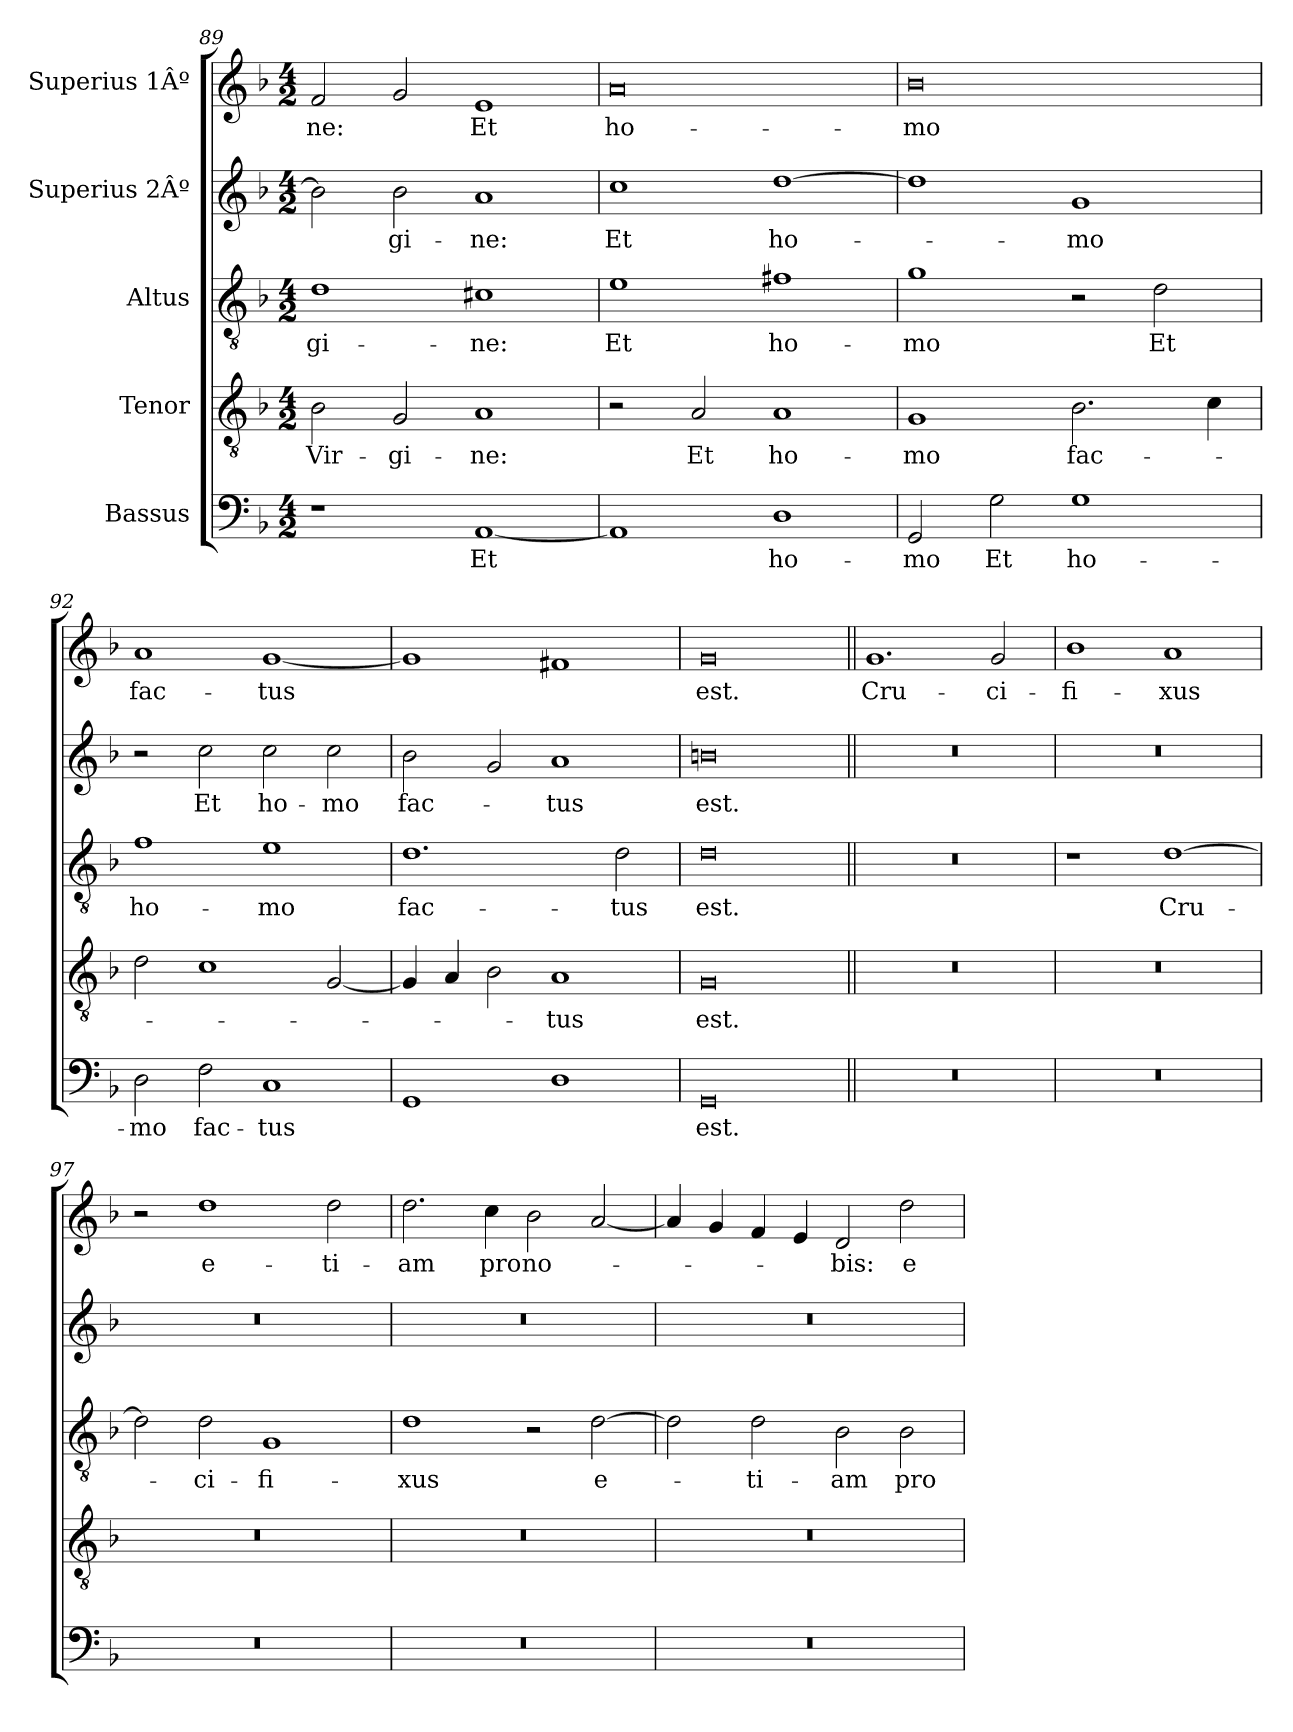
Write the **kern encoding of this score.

**kern	**text	**kern	**text	**kern	**text	**kern	**text	**kern	**text
*part5	*part5	*part4	*part4	*part3	*part3	*part2	*part2	*part1	*part1
*staff5	*staff5	*staff4	*staff4	*staff3	*staff3	*staff2	*staff2	*staff1	*staff1
*I"Bassus	*	*I"Tenor	*	*I"Altus	*	*I"Superius 2Âº	*	*I"Superius 1Âº	*
*clefF4	*	*clefGv2	*	*clefGv2	*	*clefG2	*	*clefG2	*
*k[b-]	*	*k[b-]	*	*k[b-]	*	*k[b-]	*	*k[b-]	*
*M4/2	*	*M4/2	*	*M4/2	*	*M4/2	*	*M4/2	*
=89	=89	=89	=89	=89	=89	=89	=89	=89	=89
1r	.	2B-\	Vir-	1d\	-gi-	2b-\]	.	2f/	-ne:
.	.	2G/	-gi-	.	.	2b-\	-gi-	2g/	.
[1AA/	Et	1A/	-ne:	1c#X\	-ne:	1a/	-ne:	1e/	Et
=90	=90	=90	=90	=90	=90	=90	=90	=90	=90
1AA/]	.	2r	.	1e\	Et	1cc\	Et	0a/	ho-
.	.	2A/	Et	.	.	.	.	.	.
1D\	ho-	1A/	ho-	1f#X\	ho-	[1dd\	ho-	.	.
=91	=91	=91	=91	=91	=91	=91	=91	=91	=91
2GG/	-mo	1G/	-mo	1g\	-mo	1dd\]	.	0b-\	-mo
2G\	Et	.	.	.	.	.	.	.	.
1G\	ho-	2.B-\	fac-	2r	.	1g/	-mo	.	.
.	.	.	.	2d\	Et	.	.	.	.
.	.	4c\	.	.	.	.	.	.	.
=92	=92	=92	=92	=92	=92	=92	=92	=92	=92
2D\	-mo	2d\	.	1f\	ho-	2r	.	1a/	fac-
2F\	fac-	1c\	.	.	.	2cc\	Et	.	.
1C/	-tus	.	.	1e\	-mo	2cc\	ho-	[1g/	-tus
.	.	[2G/	.	.	.	2cc\	-mo	.	.
=93	=93	=93	=93	=93	=93	=93	=93	=93	=93
1GG/	.	4G/]	.	1.d\	fac-	2b-\	fac-	1g/]	.
.	.	4A/	.	.	.	.	.	.	.
.	.	2B-\	.	.	.	2g/	.	.	.
1D\	.	1A/	-tus	.	.	1a/	-tus	1f#X/	.
.	.	.	.	2d\	-tus	.	.	.	.
=94	=94	=94	=94	=94	=94	=94	=94	=94	=94
0GG/	est.	0G/	est.	0d\	est.	0bn\	est.	0g/	est.
=95||	=95||	=95||	=95||	=95||	=95||	=95||	=95||	=95||	=95||
0r	.	0r	.	0r	.	0r	.	1.g/	Cru-
.	.	.	.	.	.	.	.	2g/	-ci-
=96	=96	=96	=96	=96	=96	=96	=96	=96	=96
0r	.	0r	.	1r	.	0r	.	1b-\	-fi-
.	.	.	.	[1d\	Cru-	.	.	1a/	-xus
=97	=97	=97	=97	=97	=97	=97	=97	=97	=97
0r	.	0r	.	2d\]	.	0r	.	2r	.
.	.	.	.	2d\	-ci-	.	.	1dd\	e-
.	.	.	.	1G/	-fi-	.	.	.	.
.	.	.	.	.	.	.	.	2dd\	-ti-
=98	=98	=98	=98	=98	=98	=98	=98	=98	=98
0r	.	0r	.	1d\	-xus	0r	.	2.dd\	-am
.	.	.	.	.	.	.	.	4cc\	pro
.	.	.	.	2r	.	.	.	2b-\	no-
.	.	.	.	[2d\	e-	.	.	[2a/	.
=99	=99	=99	=99	=99	=99	=99	=99	=99	=99
0r	.	0r	.	2d\]	.	0r	.	4a/]	.
.	.	.	.	.	.	.	.	4g/	.
.	.	.	.	2d\	-ti-	.	.	4f/	.
.	.	.	.	.	.	.	.	4e/	.
.	.	.	.	2B-\	-am	.	.	2d/	-bis:
.	.	.	.	2B-\	pro	.	.	2dd\	e-
=	=	=	=	=	=	=	=	=	=
*-	*-	*-	*-	*-	*-	*-	*-	*-	*-
